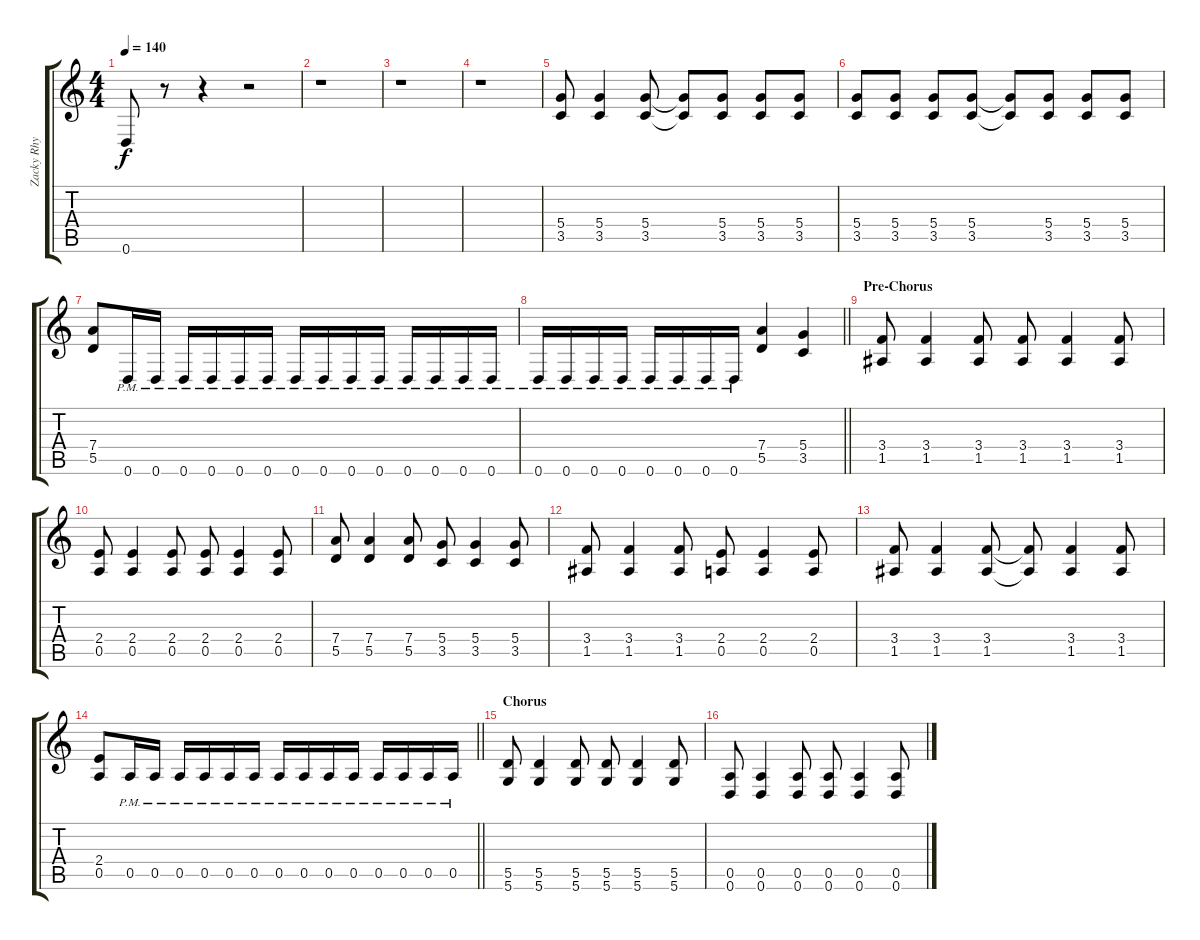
\track ("Zacky Rhy" "Zacky Rhy") {instrument distortionguitar}
\staff {score tabs}
\tuning (E4 B3 G3 D3 A2 D2) {hide}
\ts (4 4)
\tempo 140
\clef g2
\ks c
0.6.8{dy f} r.8 r.4 r.2 |
r.1 |
r.1 |
r.1 |
(5.4 3.5).8 (5.4 3.5).4 (5.4 3.5).8 (5.4{t} 3.5{t}).8 (5.4 3.5).8 (5.4 3.5).8 (5.4 3.5).8 |
(5.4 3.5).8 (5.4 3.5).8 (5.4 3.5).8 (5.4 3.5).8 (5.4{t} 3.5{t}).8 (5.4 3.5).8 (5.4 3.5).8 (5.4 3.5).8 |
(7.4 5.5).8 0.6{pm}.16 0.6{pm}.16 0.6{pm}.16 0.6{pm}.16 0.6{pm}.16 0.6{pm}.16 0.6{pm}.16 0.6{pm}.16 0.6{pm}.16 0.6{pm}.16 0.6{pm}.16 0.6{pm}.16 0.6{pm}.16 0.6{pm}.16 |
\barLineRight lightlight
0.6{pm}.16 0.6{pm}.16 0.6{pm}.16 0.6{pm}.16 0.6{pm}.16 0.6{pm}.16 0.6{pm}.16 0.6{pm}.16 (7.4 5.5).4 (5.4 3.5).4 |
\section ("" "Pre-Chorus")
(3.4 1.5).8 (3.4 1.5).4 (3.4 1.5).8 (3.4 1.5).8 (3.4 1.5).4 (3.4 1.5).8 |
(2.4 0.5).8 (2.4 0.5).4 (2.4 0.5).8 (2.4 0.5).8 (2.4 0.5).4 (2.4 0.5).8 |
(7.4 5.5).8 (7.4 5.5).4 (7.4 5.5).8 (5.4 3.5).8 (5.4 3.5).4 (5.4 3.5).8 |
(3.4 1.5).8 (3.4 1.5).4 (3.4 1.5).8 (2.4 0.5).8 (2.4 0.5).4 (2.4 0.5).8 |
(3.4 1.5).8 (3.4 1.5).4 (3.4 1.5).8 (3.4{t} 1.5{t}).8 (3.4 1.5).4 (3.4 1.5).8 |
\barLineRight lightlight
(2.4 0.5).8 0.5{pm}.16 0.5{pm}.16 0.5{pm}.16 0.5{pm}.16 0.5{pm}.16 0.5{pm}.16 0.5{pm}.16 0.5{pm}.16 0.5{pm}.16 0.5{pm}.16 0.5{pm}.16 0.5{pm}.16 0.5{pm}.16 0.5{pm}.16 |
\section ("" "Chorus")
(5.5 5.6).8 (5.5 5.6).4 (5.5 5.6).8 (5.5 5.6).8 (5.5 5.6).4 (5.5 5.6).8 |
(0.5 0.6).8 (0.5 0.6).4 (0.5 0.6).8 (0.5 0.6).8 (0.5 0.6).4 (0.5 0.6).8
